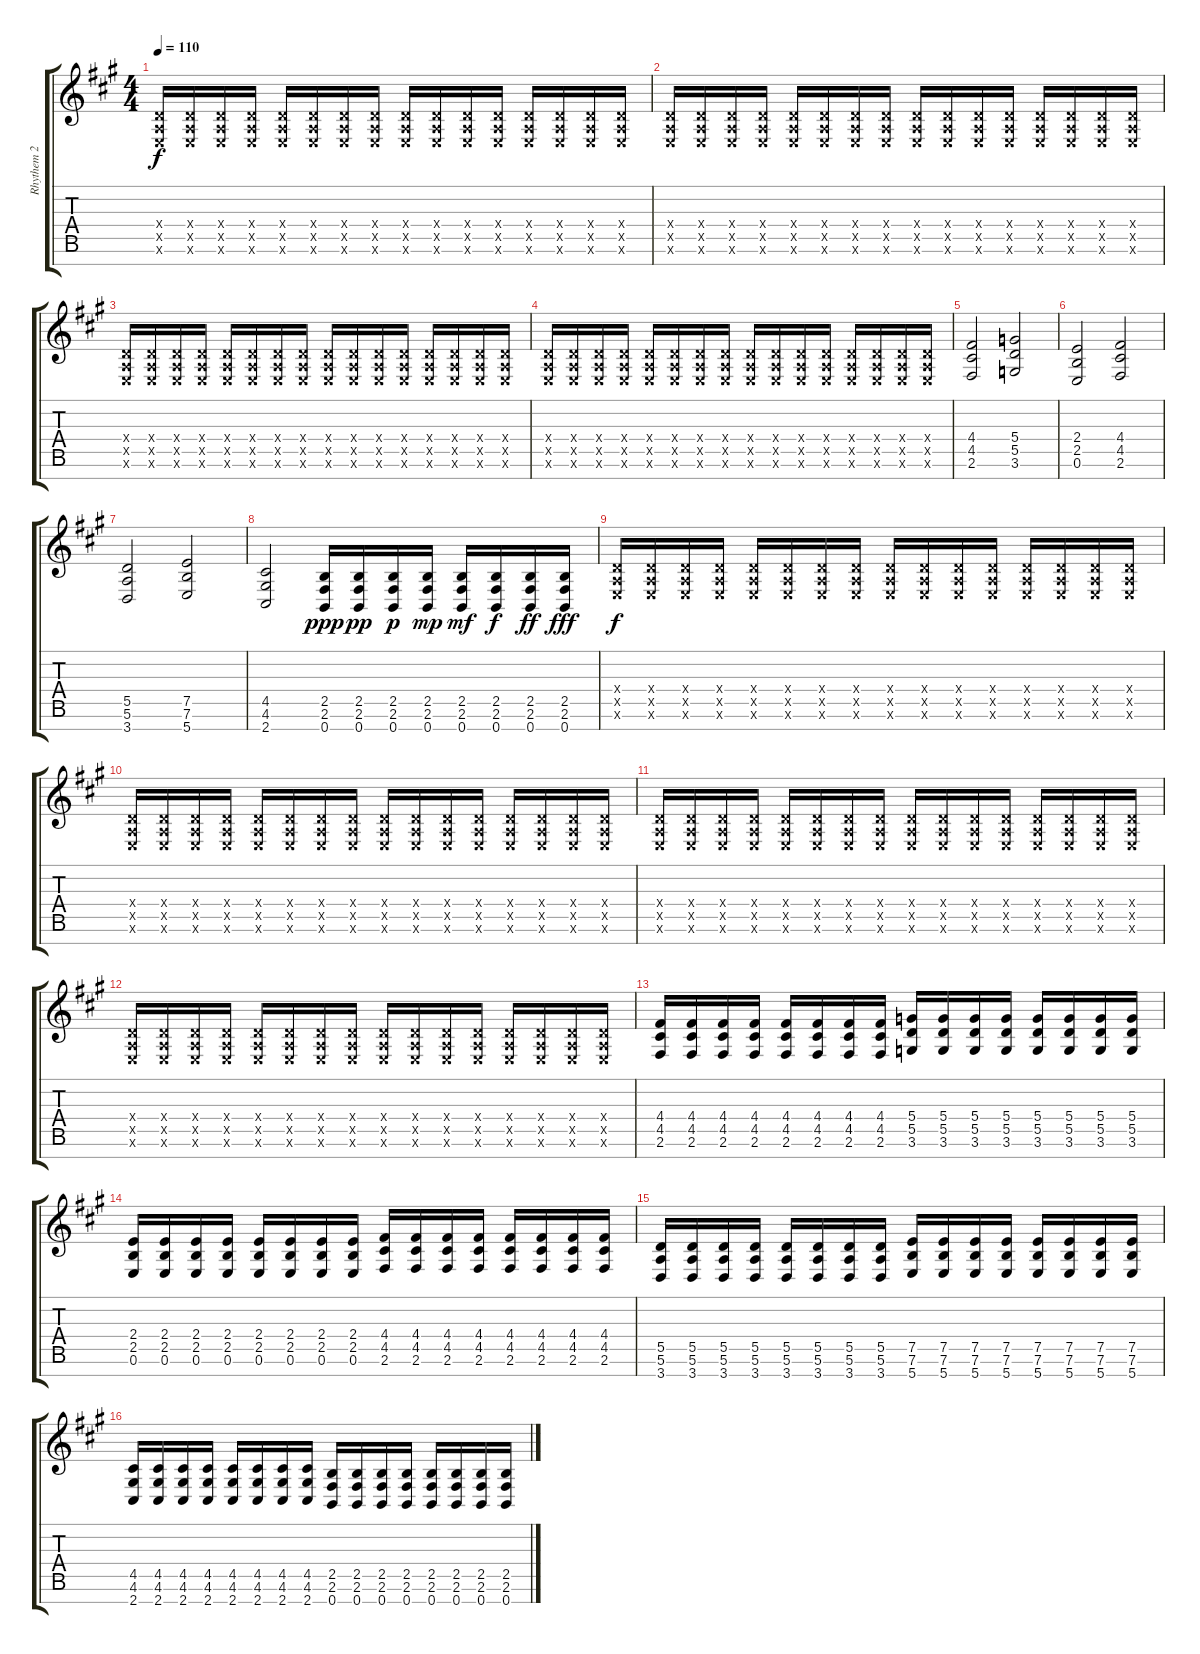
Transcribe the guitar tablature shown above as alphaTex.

\track ("Rhythem 2" "Rhythem 2") {instrument distortionguitar}
\staff {score tabs}
\tuning (E4 B3 G3 D3 A2 E2 B1) {hide}
\ts (4 4)
\tempo 110
\clef g2
\ks a
(0.4{x} 0.5{x} 0.6{x}).16{dy f} (0.4{x} 0.5{x} 0.6{x}).16 (0.4{x} 0.5{x} 0.6{x}).16 (0.4{x} 0.5{x} 0.6{x}).16 (0.4{x} 0.5{x} 0.6{x}).16 (0.4{x} 0.5{x} 0.6{x}).16 (0.4{x} 0.5{x} 0.6{x}).16 (0.4{x} 0.5{x} 0.6{x}).16 (0.4{x} 0.5{x} 0.6{x}).16 (0.4{x} 0.5{x} 0.6{x}).16 (0.4{x} 0.5{x} 0.6{x}).16 (0.4{x} 0.5{x} 0.6{x}).16 (0.4{x} 0.5{x} 0.6{x}).16 (0.4{x} 0.5{x} 0.6{x}).16 (0.4{x} 0.5{x} 0.6{x}).16 (0.4{x} 0.5{x} 0.6{x}).16 |
(0.4{x} 0.5{x} 0.6{x}).16 (0.4{x} 0.5{x} 0.6{x}).16 (0.4{x} 0.5{x} 0.6{x}).16 (0.4{x} 0.5{x} 0.6{x}).16 (0.4{x} 0.5{x} 0.6{x}).16 (0.4{x} 0.5{x} 0.6{x}).16 (0.4{x} 0.5{x} 0.6{x}).16 (0.4{x} 0.5{x} 0.6{x}).16 (0.4{x} 0.5{x} 0.6{x}).16 (0.4{x} 0.5{x} 0.6{x}).16 (0.4{x} 0.5{x} 0.6{x}).16 (0.4{x} 0.5{x} 0.6{x}).16 (0.4{x} 0.5{x} 0.6{x}).16 (0.4{x} 0.5{x} 0.6{x}).16 (0.4{x} 0.5{x} 0.6{x}).16 (0.4{x} 0.5{x} 0.6{x}).16 |
(0.4{x} 0.5{x} 0.6{x}).16 (0.4{x} 0.5{x} 0.6{x}).16 (0.4{x} 0.5{x} 0.6{x}).16 (0.4{x} 0.5{x} 0.6{x}).16 (0.4{x} 0.5{x} 0.6{x}).16 (0.4{x} 0.5{x} 0.6{x}).16 (0.4{x} 0.5{x} 0.6{x}).16 (0.4{x} 0.5{x} 0.6{x}).16 (0.4{x} 0.5{x} 0.6{x}).16 (0.4{x} 0.5{x} 0.6{x}).16 (0.4{x} 0.5{x} 0.6{x}).16 (0.4{x} 0.5{x} 0.6{x}).16 (0.4{x} 0.5{x} 0.6{x}).16 (0.4{x} 0.5{x} 0.6{x}).16 (0.4{x} 0.5{x} 0.6{x}).16 (0.4{x} 0.5{x} 0.6{x}).16 |
(0.4{x} 0.5{x} 0.6{x}).16 (0.4{x} 0.5{x} 0.6{x}).16 (0.4{x} 0.5{x} 0.6{x}).16 (0.4{x} 0.5{x} 0.6{x}).16 (0.4{x} 0.5{x} 0.6{x}).16 (0.4{x} 0.5{x} 0.6{x}).16 (0.4{x} 0.5{x} 0.6{x}).16 (0.4{x} 0.5{x} 0.6{x}).16 (0.4{x} 0.5{x} 0.6{x}).16 (0.4{x} 0.5{x} 0.6{x}).16 (0.4{x} 0.5{x} 0.6{x}).16 (0.4{x} 0.5{x} 0.6{x}).16 (0.4{x} 0.5{x} 0.6{x}).16 (0.4{x} 0.5{x} 0.6{x}).16 (0.4{x} 0.5{x} 0.6{x}).16 (0.4{x} 0.5{x} 0.6{x}).16 |
(4.4 4.5 2.6).2 (5.4 5.5 3.6).2 |
(2.4 2.5 0.6).2 (4.4 4.5 2.6).2 |
(5.5 5.6 3.7).2 (7.5 7.6 5.7).2 |
(4.5 4.6 2.7).2 (2.5 2.6 0.7).16{dy ppp} (2.5 2.6 0.7).16{dy pp} (2.5 2.6 0.7).16{dy p} (2.5 2.6 0.7).16{dy mp} (2.5 2.6 0.7).16{dy mf} (2.5 2.6 0.7).16{dy f} (2.5 2.6 0.7).16{dy ff} (2.5 2.6 0.7).16{dy fff} |
(0.4{x} 0.5{x} 0.6{x}).16{dy f} (0.4{x} 0.5{x} 0.6{x}).16 (0.4{x} 0.5{x} 0.6{x}).16 (0.4{x} 0.5{x} 0.6{x}).16 (0.4{x} 0.5{x} 0.6{x}).16 (0.4{x} 0.5{x} 0.6{x}).16 (0.4{x} 0.5{x} 0.6{x}).16 (0.4{x} 0.5{x} 0.6{x}).16 (0.4{x} 0.5{x} 0.6{x}).16 (0.4{x} 0.5{x} 0.6{x}).16 (0.4{x} 0.5{x} 0.6{x}).16 (0.4{x} 0.5{x} 0.6{x}).16 (0.4{x} 0.5{x} 0.6{x}).16 (0.4{x} 0.5{x} 0.6{x}).16 (0.4{x} 0.5{x} 0.6{x}).16 (0.4{x} 0.5{x} 0.6{x}).16 |
(0.4{x} 0.5{x} 0.6{x}).16 (0.4{x} 0.5{x} 0.6{x}).16 (0.4{x} 0.5{x} 0.6{x}).16 (0.4{x} 0.5{x} 0.6{x}).16 (0.4{x} 0.5{x} 0.6{x}).16 (0.4{x} 0.5{x} 0.6{x}).16 (0.4{x} 0.5{x} 0.6{x}).16 (0.4{x} 0.5{x} 0.6{x}).16 (0.4{x} 0.5{x} 0.6{x}).16 (0.4{x} 0.5{x} 0.6{x}).16 (0.4{x} 0.5{x} 0.6{x}).16 (0.4{x} 0.5{x} 0.6{x}).16 (0.4{x} 0.5{x} 0.6{x}).16 (0.4{x} 0.5{x} 0.6{x}).16 (0.4{x} 0.5{x} 0.6{x}).16 (0.4{x} 0.5{x} 0.6{x}).16 |
(0.4{x} 0.5{x} 0.6{x}).16 (0.4{x} 0.5{x} 0.6{x}).16 (0.4{x} 0.5{x} 0.6{x}).16 (0.4{x} 0.5{x} 0.6{x}).16 (0.4{x} 0.5{x} 0.6{x}).16 (0.4{x} 0.5{x} 0.6{x}).16 (0.4{x} 0.5{x} 0.6{x}).16 (0.4{x} 0.5{x} 0.6{x}).16 (0.4{x} 0.5{x} 0.6{x}).16 (0.4{x} 0.5{x} 0.6{x}).16 (0.4{x} 0.5{x} 0.6{x}).16 (0.4{x} 0.5{x} 0.6{x}).16 (0.4{x} 0.5{x} 0.6{x}).16 (0.4{x} 0.5{x} 0.6{x}).16 (0.4{x} 0.5{x} 0.6{x}).16 (0.4{x} 0.5{x} 0.6{x}).16 |
(0.4{x} 0.5{x} 0.6{x}).16 (0.4{x} 0.5{x} 0.6{x}).16 (0.4{x} 0.5{x} 0.6{x}).16 (0.4{x} 0.5{x} 0.6{x}).16 (0.4{x} 0.5{x} 0.6{x}).16 (0.4{x} 0.5{x} 0.6{x}).16 (0.4{x} 0.5{x} 0.6{x}).16 (0.4{x} 0.5{x} 0.6{x}).16 (0.4{x} 0.5{x} 0.6{x}).16 (0.4{x} 0.5{x} 0.6{x}).16 (0.4{x} 0.5{x} 0.6{x}).16 (0.4{x} 0.5{x} 0.6{x}).16 (0.4{x} 0.5{x} 0.6{x}).16 (0.4{x} 0.5{x} 0.6{x}).16 (0.4{x} 0.5{x} 0.6{x}).16 (0.4{x} 0.5{x} 0.6{x}).16 |
(4.4 4.5 2.6).16{instrument distortionguitar} (4.4 4.5 2.6).16 (4.4 4.5 2.6).16 (4.4 4.5 2.6).16 (4.4 4.5 2.6).16 (4.4 4.5 2.6).16 (4.4 4.5 2.6).16 (4.4 4.5 2.6).16 (5.4 5.5 3.6).16 (5.4 5.5 3.6).16 (5.4 5.5 3.6).16 (5.4 5.5 3.6).16 (5.4 5.5 3.6).16 (5.4 5.5 3.6).16 (5.4 5.5 3.6).16 (5.4 5.5 3.6).16 |
(2.4 2.5 0.6).16 (2.4 2.5 0.6).16 (2.4 2.5 0.6).16 (2.4 2.5 0.6).16 (2.4 2.5 0.6).16 (2.4 2.5 0.6).16 (2.4 2.5 0.6).16 (2.4 2.5 0.6).16 (4.4 4.5 2.6).16 (4.4 4.5 2.6).16 (4.4 4.5 2.6).16 (4.4 4.5 2.6).16 (4.4 4.5 2.6).16 (4.4 4.5 2.6).16 (4.4 4.5 2.6).16 (4.4 4.5 2.6).16 |
(5.5 5.6 3.7).16 (5.5 5.6 3.7).16 (5.5 5.6 3.7).16 (5.5 5.6 3.7).16 (5.5 5.6 3.7).16 (5.5 5.6 3.7).16 (5.5 5.6 3.7).16 (5.5 5.6 3.7).16 (7.5 7.6 5.7).16 (7.5 7.6 5.7).16 (7.5 7.6 5.7).16 (7.5 7.6 5.7).16 (7.5 7.6 5.7).16 (7.5 7.6 5.7).16 (7.5 7.6 5.7).16 (7.5 7.6 5.7).16 |
(4.5 4.6 2.7).16 (4.5 4.6 2.7).16 (4.5 4.6 2.7).16 (4.5 4.6 2.7).16 (4.5 4.6 2.7).16 (4.5 4.6 2.7).16 (4.5 4.6 2.7).16 (4.5 4.6 2.7).16 (2.5 2.6 0.7).16 (2.5 2.6 0.7).16 (2.5 2.6 0.7).16 (2.5 2.6 0.7).16 (2.5 2.6 0.7).16 (2.5 2.6 0.7).16 (2.5 2.6 0.7).16 (2.5 2.6 0.7).16
